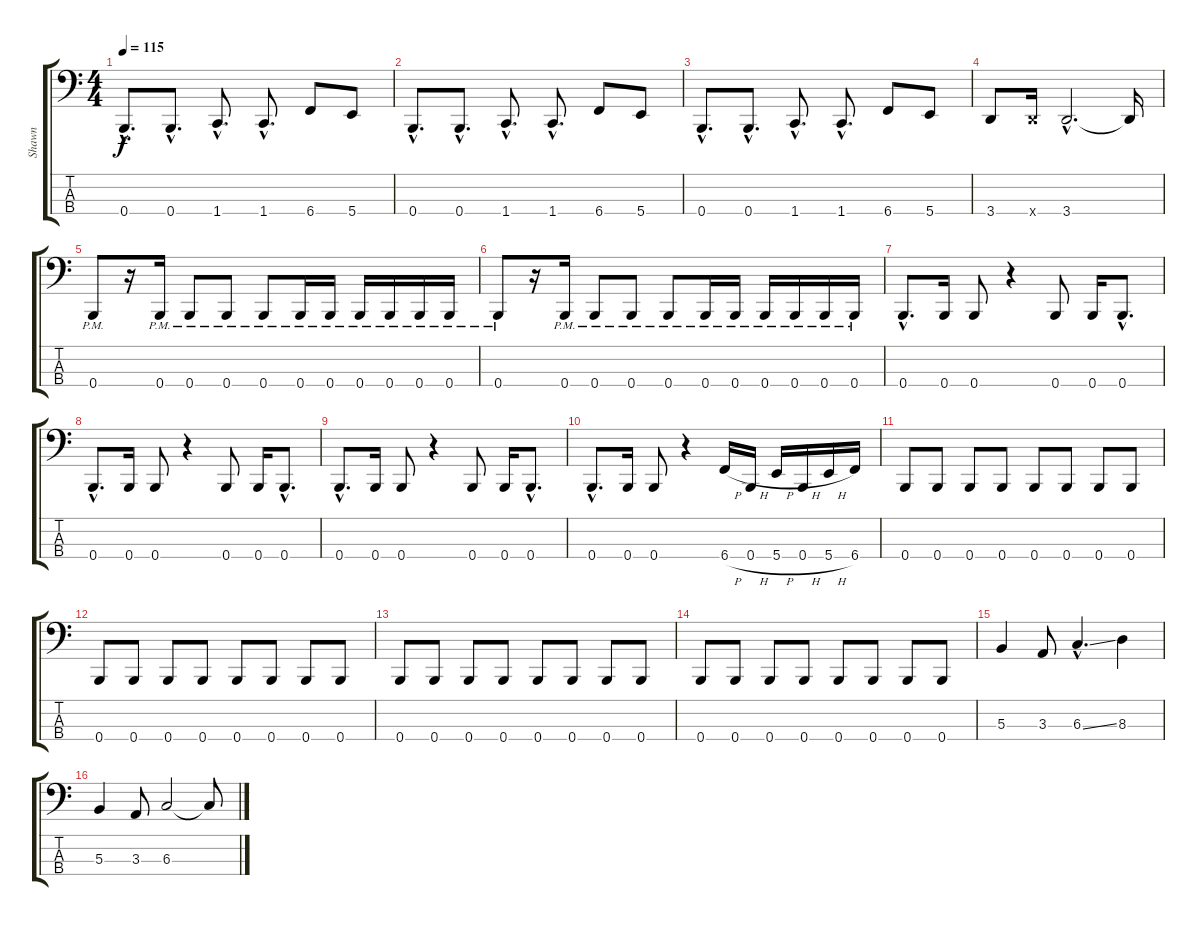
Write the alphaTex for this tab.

\track ("Shawn" "Shawn") {instrument electricbassfinger}
\staff {score tabs}
\tuning (E2 B1 Gb1 B0) {hide}
\ts (4 4)
\tempo 115
\clef f4
\ks c
0.4{hac}.8{d dy f} 0.4{hac}.8{d} 1.4{hac}.8{d} 1.4{hac}.8{d} 6.4.8 5.4.8 |
0.4{hac}.8{d} 0.4{hac}.8{d} 1.4{hac}.8{d} 1.4{hac}.8{d} 6.4.8 5.4.8 |
0.4{hac}.8{d} 0.4{hac}.8{d} 1.4{hac}.8{d} 1.4{hac}.8{d} 6.4.8 5.4.8 |
3.4.8 3.4{x}.16 3.4{hac}.2{d} 3.4{t}.16 |
0.4{pm}.8 r.16 0.4{pm}.16 0.4{pm}.8 0.4{pm}.8 0.4{pm}.8 0.4{pm}.16 0.4{pm}.16 0.4{pm}.16 0.4{pm}.16 0.4{pm}.16 0.4{pm}.16 |
0.4{pm}.8 r.16 0.4{pm}.16 0.4{pm}.8 0.4{pm}.8 0.4{pm}.8 0.4{pm}.16 0.4{pm}.16 0.4{pm}.16 0.4{pm}.16 0.4{pm}.16 0.4{pm}.16 |
0.4{hac}.8{d} 0.4.16 0.4.8 r.4 0.4.8 0.4.16 0.4{hac}.8{d} |
0.4{hac}.8{d} 0.4.16 0.4.8 r.4 0.4.8 0.4.16 0.4{hac}.8{d} |
0.4{hac}.8{d} 0.4.16 0.4.8 r.4 0.4.8 0.4.16 0.4{hac}.8{d} |
0.4{hac}.8{d} 0.4.16 0.4.8 r.4 6.4{h}.16 0.4{h}.16 5.4{h}.16 0.4{h}.16 5.4{h}.16 6.4.16 |
0.4.8 0.4.8 0.4.8 0.4.8 0.4.8 0.4.8 0.4.8 0.4.8 |
0.4.8 0.4.8 0.4.8 0.4.8 0.4.8 0.4.8 0.4.8 0.4.8 |
0.4.8 0.4.8 0.4.8 0.4.8 0.4.8 0.4.8 0.4.8 0.4.8 |
0.4.8 0.4.8 0.4.8 0.4.8 0.4.8 0.4.8 0.4.8 0.4.8 |
5.3.4 3.3.8 6.3{ss hac}.4{d} 8.3.4 |
5.3.4 3.3.8 6.3.2 6.3{t}.8
